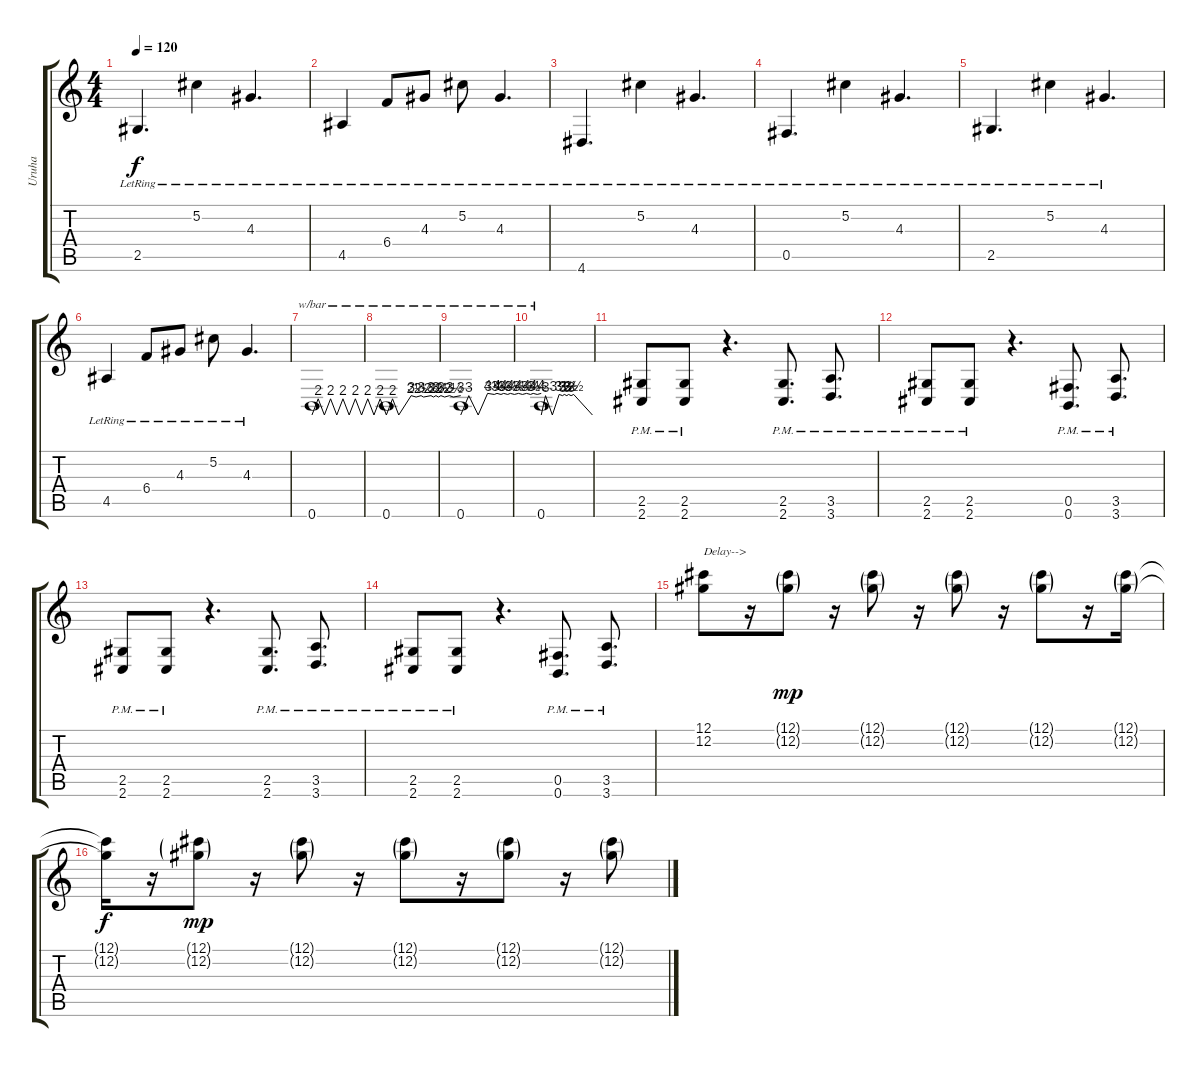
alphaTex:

\track ("Uruha" "Uruha") {instrument overdrivenguitar}
\staff {score tabs}
\tuning (Db4 Ab3 E3 B2 Gb2 B1) {hide}
\ts (4 4)
\tempo 120
\clef g2
\ks c
2.5{lr}.4{d dy f} 5.2{lr}.4 4.3{lr}.4{d} |
4.5{lr}.4 6.4{lr}.8 4.3{lr}.8 5.2{lr}.8 4.3{lr}.4{d} |
4.6{lr}.4{d} 5.2{lr}.4 4.3{lr}.4{d} |
0.5{lr}.4{d} 5.2{lr}.4 4.3{lr}.4{d} |
2.5{lr}.4{d} 5.2{lr}.4 4.3{lr}.4{d} |
4.5{lr}.4 6.4{lr}.8 4.3{lr}.8 5.2{lr}.8 4.3{lr}.4{d} |
0.6.1{tbe (custom default 0 0 5 8 10 0 15 8 20 0 25 8 30 0 35 8 40 0 45 8 50 0 55 8 60 0) instrument overdrivenguitar} |
0.6.1{tbe (custom default 0 0 5 8 10 0 20 12 24 10 28 12 30 10 36 12 38 10 40 12 42 10 44 12 47 10 51 12 54 10 60 12)} |
0.6.1{tbe (custom default 0 0 6 12 13 0 20 16 25 14 27 16 30 14 32 16 35 14 37 16 40 14 43 16 46 14 49 16 52 14 54 16 57 14 60 16)} |
0.6.1{tbe (custom default 0 0 5 12 13 0 21 14 25 12 27 14 30 12 32 14 35 12 38 14 60 0)} |
(2.5{pm} 2.6{pm}).8 (2.5{pm} 2.6{pm}).8 r.4{d} (2.5{pm} 2.6{pm}).8{d} (3.5{pm} 3.6{pm}).8{d} |
(2.5{pm} 2.6{pm}).8 (2.5{pm} 2.6{pm}).8 r.4{d} (0.5{pm} 0.6{pm}).8{d} (3.5{pm} 3.6{pm}).8{d} |
(2.5{pm} 2.6{pm}).8 (2.5{pm} 2.6{pm}).8 r.4{d} (2.5{pm} 2.6{pm}).8{d} (3.5{pm} 3.6{pm}).8{d} |
(2.5{pm} 2.6{pm}).8 (2.5{pm} 2.6{pm}).8 r.4{d} (0.5{pm} 0.6{pm}).8{d} (3.5{pm} 3.6{pm}).8{d} |
(12.1 12.2).8{txt "Delay-->"} r.16 (12.1{g} 12.2{g}).8{dy mp} r.16 (12.1{g} 12.2{g}).8 r.16 (12.1{g} 12.2{g}).8 r.16 (12.1{g} 12.2{g}).8 r.16 (12.1{g} 12.2{g}).16 |
(12.1{t} 12.2{t}).16{dy f} r.16 (12.1{g} 12.2{g}).8{dy mp} r.16 (12.1{g} 12.2{g}).8 r.16 (12.1{g} 12.2{g}).8 r.16 (12.1{g} 12.2{g}).8 r.16 (12.1{g} 12.2{g}).8
